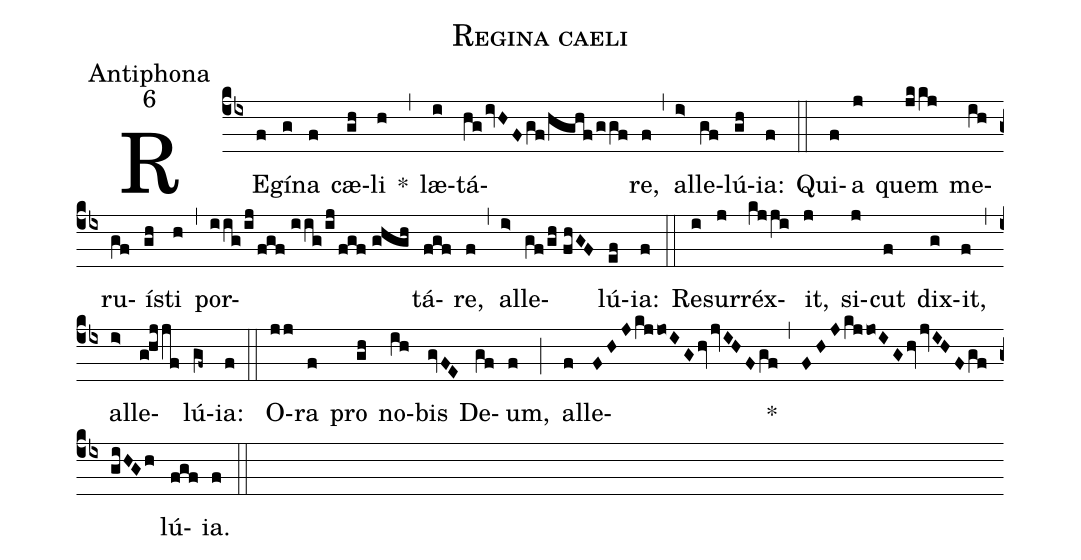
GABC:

name:Regina caeli;
office-part:Antiphona;
mode:6;
%%
name:Regina caeli;
office-part:Antiphona;
mode:6;
book:Antiphonale Monasticum, 2005, p. 475;
annotation:<sp>A/</sp> VI
%%
(cb4) RE(f)gí(g)na(f) cæ(gh)li(h) *(,) læ(i)tá(hg/ivHF/gf/hghf/ggf)re,(f) (,) al(i>)le(gf)lú(gh)ia:(f) (::) Qui(f)a(j) quem(jkkj) me(ih)ru(gf)í(gh)sti(h) (,) por(iig/ij/fgf///iig/ij/fgf///ghgh)tá(fgf)re,(f) (,) al(i>)le(gf/gh//fhGF)lú(ef)ia:(f) (::) Re(i)sur(j)réx(kjji)it,(j) si(j)cut(f) dix(g)it,(f) (,) al(i>)le(g!hjjf)lú(gf~)ia:(f) (::) O(jj)ra(f) pro(gh) no(ih)bis(gvFE) De(gf)um,(f) (;) al(f)le(FHJkjjoIG/hv/jvIHF/gf)*(,)(FHJkjjoIGhv/jvIHFgf)(giHGh)lú(fgf)ia.(f) (::)
